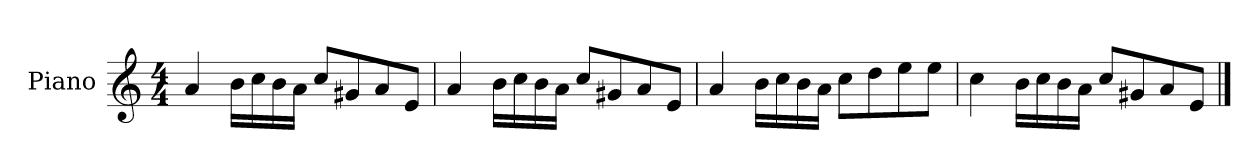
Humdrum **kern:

**kern
*part1
*staff1
*I"Piano
*I'P-no
*clefG2
*k[]
*M4/4
*MM90
=1
4a/
16b\LL
16cc\
16b\
16a\JJ
8cc/L
8g#X/
8a/
8e/J
=2
4a/
16b\LL
16cc\
16b\
16a\JJ
8cc/L
8g#X/
8a/
8e/J
=3
4a/
16b\LL
16cc\
16b\
16a\JJ
8cc\L
8dd\
8ee\
8ee\J
=4
4cc\
16b\LL
16cc\
16b\
16a\JJ
8cc/L
8g#X/
8a/
8e/J
==
*-
